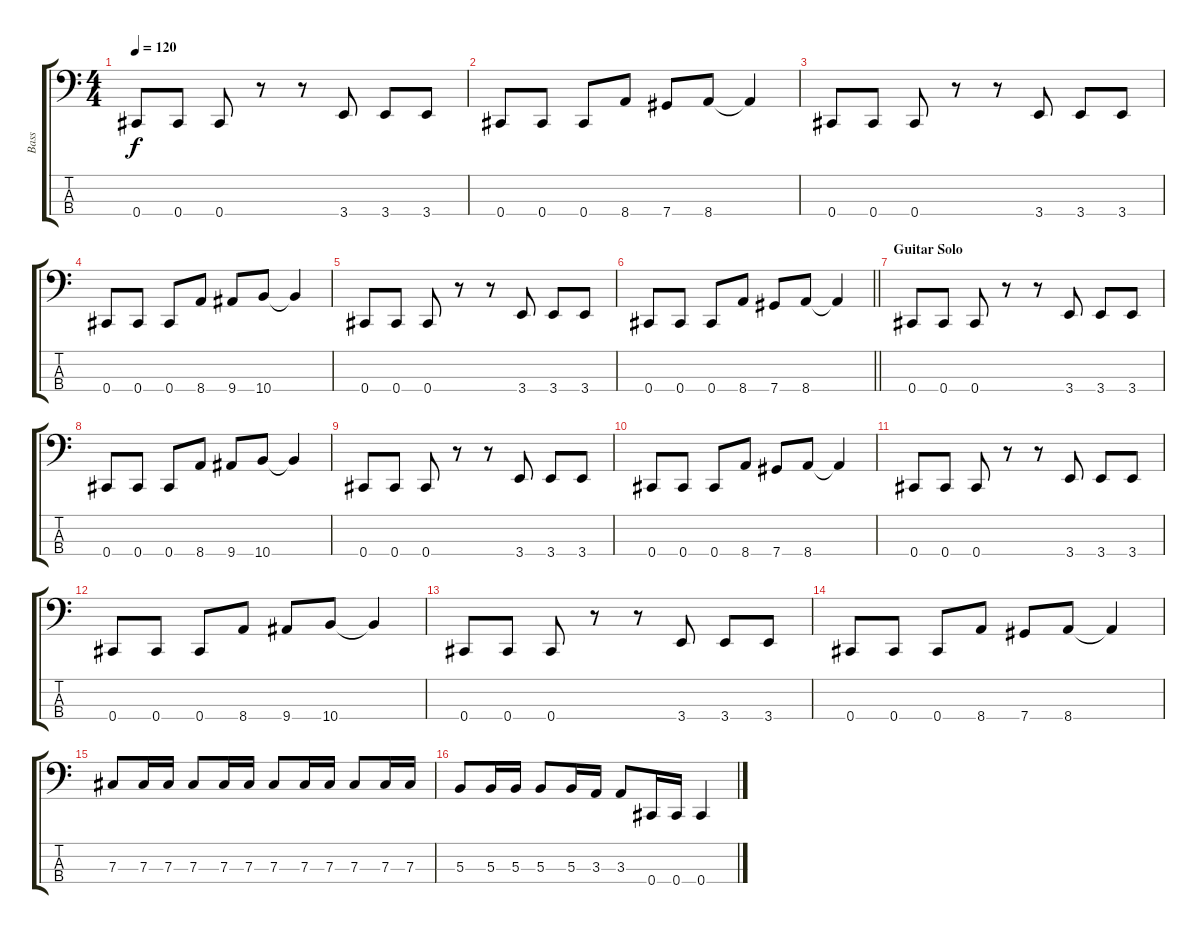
\track ("Bass" "Bass") {instrument electricbassfinger}
\staff {score tabs}
\tuning (E2 B1 Gb1 Db1) {hide}
\ts (4 4)
\tempo 120
\clef f4
\ks c
0.4.8{dy f} 0.4.8 0.4.8 r.8 r.8 3.4.8 3.4.8 3.4.8 |
0.4.8 0.4.8 0.4.8 8.4.8 7.4.8 8.4.8 8.4{t}.4 |
0.4.8 0.4.8 0.4.8 r.8 r.8 3.4.8 3.4.8 3.4.8 |
0.4.8 0.4.8 0.4.8 8.4.8 9.4.8 10.4.8 10.4{t}.4 |
0.4.8 0.4.8 0.4.8 r.8 r.8 3.4.8 3.4.8 3.4.8 |
\barLineRight lightlight
0.4.8 0.4.8 0.4.8 8.4.8 7.4.8 8.4.8 8.4{t}.4 |
\section ("" "Guitar Solo")
0.4.8 0.4.8 0.4.8 r.8 r.8 3.4.8 3.4.8 3.4.8 |
0.4.8 0.4.8 0.4.8 8.4.8 9.4.8 10.4.8 10.4{t}.4 |
0.4.8 0.4.8 0.4.8 r.8 r.8 3.4.8 3.4.8 3.4.8 |
0.4.8 0.4.8 0.4.8 8.4.8 7.4.8 8.4.8 8.4{t}.4 |
0.4.8 0.4.8 0.4.8 r.8 r.8 3.4.8 3.4.8 3.4.8 |
0.4.8 0.4.8 0.4.8 8.4.8 9.4.8 10.4.8 10.4{t}.4 |
0.4.8 0.4.8 0.4.8 r.8 r.8 3.4.8 3.4.8 3.4.8 |
0.4.8 0.4.8 0.4.8 8.4.8 7.4.8 8.4.8 8.4{t}.4 |
7.3.8 7.3.16 7.3.16 7.3.8 7.3.16 7.3.16 7.3.8 7.3.16 7.3.16 7.3.8 7.3.16 7.3.16 |
5.3.8 5.3.16 5.3.16 5.3.8 5.3.16 3.3.16 3.3.8 0.4.16 0.4.16 0.4.4
